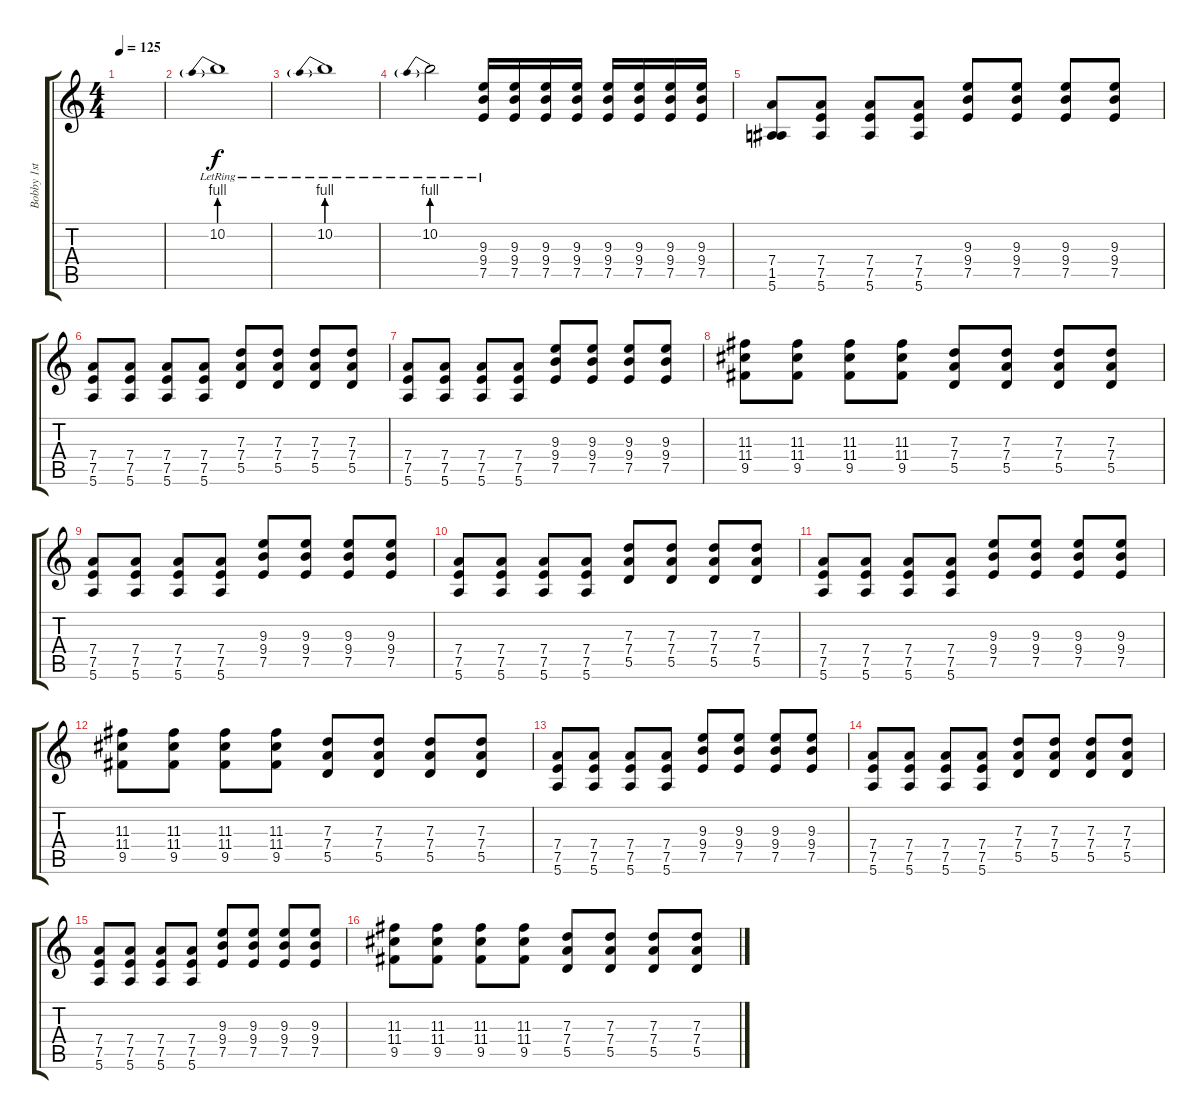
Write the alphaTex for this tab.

\track ("Bobby 1st" "Bobby 1st") {instrument distortionguitar}
\staff {score tabs}
\tuning (E4 B3 G3 D3 A2 E2) {hide}
\ts (4 4)
\tempo 125
\clef g2
\ks c
|
10.2{be (prebend 0 4 60 4) lr}.1 |
10.2{be (prebend 0 4 60 4) lr}.1 |
10.2{be (prebend 0 4 60 4) lr}.2 (9.3{lr} 9.4 7.5).16 (9.3 9.4 7.5).16 (9.3 9.4 7.5).16 (9.3 9.4 7.5).16 (9.3 9.4 7.5).16 (9.3 9.4 7.5).16 (9.3 9.4 7.5).16 (9.3 9.4 7.5).16 |
(7.4 1.5 5.6).8 (7.4 7.5 5.6).8 (7.4 7.5 5.6).8 (7.4 7.5 5.6).8 (9.3 9.4 7.5).8 (9.3 9.4 7.5).8 (9.3 9.4 7.5).8 (9.3 9.4 7.5).8 |
(7.4 7.5 5.6).8 (7.4 7.5 5.6).8 (7.4 7.5 5.6).8 (7.4 7.5 5.6).8 (7.3 7.4 5.5).8 (7.3 7.4 5.5).8 (7.3 7.4 5.5).8 (7.3 7.4 5.5).8 |
(7.4 7.5 5.6).8 (7.4 7.5 5.6).8 (7.4 7.5 5.6).8 (7.4 7.5 5.6).8 (9.3 9.4 7.5).8 (9.3 9.4 7.5).8 (9.3 9.4 7.5).8 (9.3 9.4 7.5).8 |
(11.3 11.4 9.5).8 (11.3 11.4 9.5).8 (11.3 11.4 9.5).8 (11.3 11.4 9.5).8 (7.3 7.4 5.5).8 (7.3 7.4 5.5).8 (7.3 7.4 5.5).8 (7.3 7.4 5.5).8 |
(7.4 7.5 5.6).8 (7.4 7.5 5.6).8 (7.4 7.5 5.6).8 (7.4 7.5 5.6).8 (9.3 9.4 7.5).8 (9.3 9.4 7.5).8 (9.3 9.4 7.5).8 (9.3 9.4 7.5).8 |
(7.4 7.5 5.6).8 (7.4 7.5 5.6).8 (7.4 7.5 5.6).8 (7.4 7.5 5.6).8 (7.3 7.4 5.5).8 (7.3 7.4 5.5).8 (7.3 7.4 5.5).8 (7.3 7.4 5.5).8 |
(7.4 7.5 5.6).8 (7.4 7.5 5.6).8 (7.4 7.5 5.6).8 (7.4 7.5 5.6).8 (9.3 9.4 7.5).8 (9.3 9.4 7.5).8 (9.3 9.4 7.5).8 (9.3 9.4 7.5).8 |
(11.3 11.4 9.5).8 (11.3 11.4 9.5).8 (11.3 11.4 9.5).8 (11.3 11.4 9.5).8 (7.3 7.4 5.5).8 (7.3 7.4 5.5).8 (7.3 7.4 5.5).8 (7.3 7.4 5.5).8 |
(7.4 7.5 5.6).8 (7.4 7.5 5.6).8 (7.4 7.5 5.6).8 (7.4 7.5 5.6).8 (9.3 9.4 7.5).8 (9.3 9.4 7.5).8 (9.3 9.4 7.5).8 (9.3 9.4 7.5).8 |
(7.4 7.5 5.6).8 (7.4 7.5 5.6).8 (7.4 7.5 5.6).8 (7.4 7.5 5.6).8 (7.3 7.4 5.5).8 (7.3 7.4 5.5).8 (7.3 7.4 5.5).8 (7.3 7.4 5.5).8 |
(7.4 7.5 5.6).8 (7.4 7.5 5.6).8 (7.4 7.5 5.6).8 (7.4 7.5 5.6).8 (9.3 9.4 7.5).8 (9.3 9.4 7.5).8 (9.3 9.4 7.5).8 (9.3 9.4 7.5).8 |
(11.3 11.4 9.5).8 (11.3 11.4 9.5).8 (11.3 11.4 9.5).8 (11.3 11.4 9.5).8 (7.3 7.4 5.5).8 (7.3 7.4 5.5).8 (7.3 7.4 5.5).8 (7.3 7.4 5.5).8
